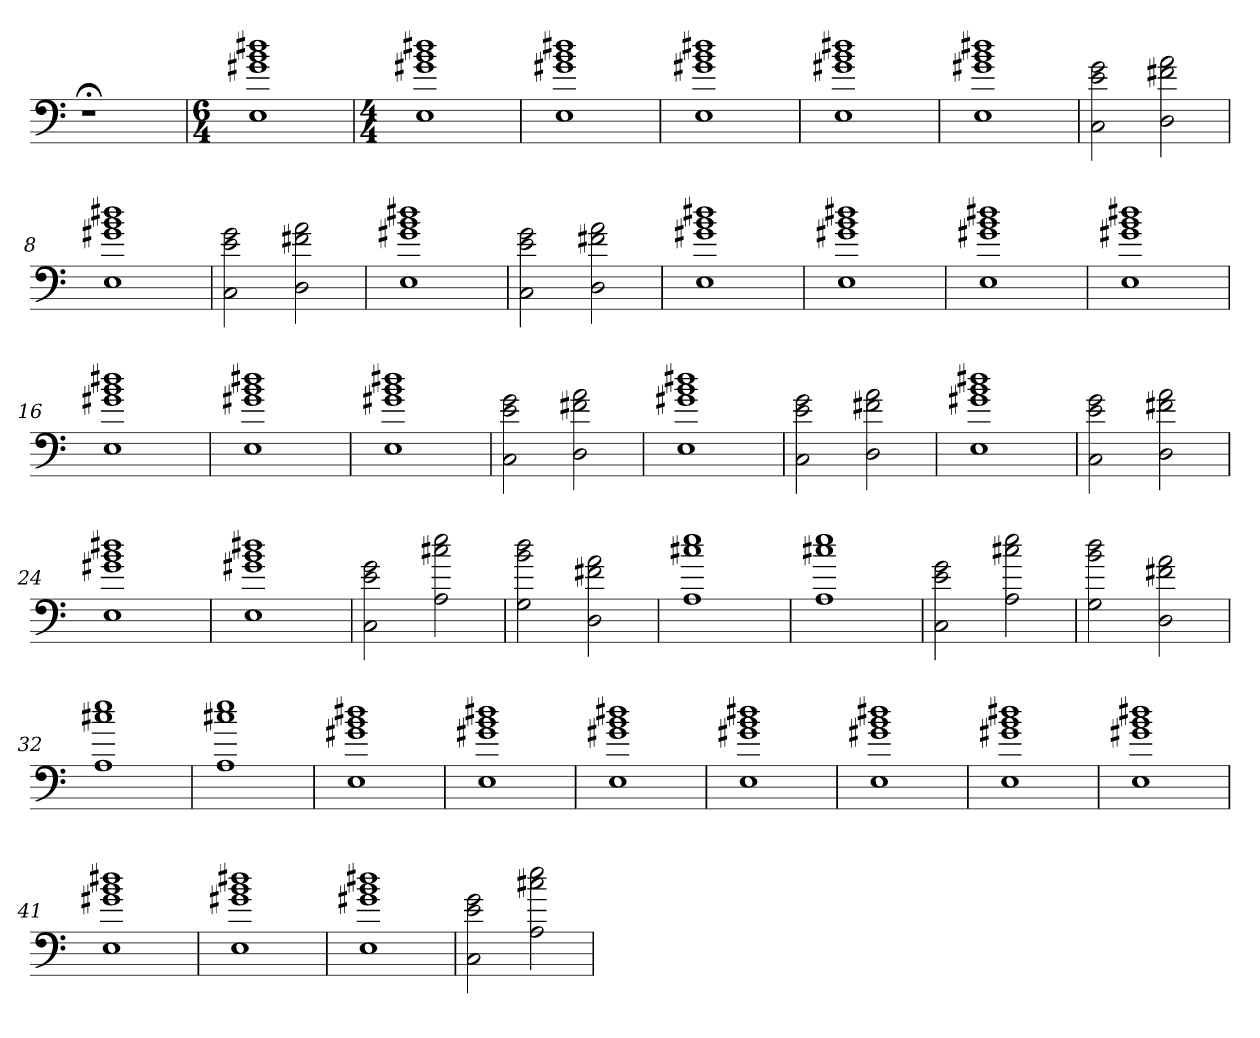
**kern
*part1
*staff1
=
1r;<
=1
*M6/4
1E 1g#X 1b 1dd#X
=2
*M4/4
1E 1g#X 1b 1dd#X
=3
1E 1g#X 1b 1dd#X
=4
1E 1g#X 1b 1dd#X
=5
1E 1g#X 1b 1dd#X
=6
1E 1g#X 1b 1dd#X
=7
2C 2e 2g
2D 2f#X 2a
=8
1E 1g#X 1b 1dd#X
=9
2C 2e 2g
2D 2f#X 2a
=10
1E 1g#X 1b 1dd#X
=11
2C 2e 2g
2D 2f#X 2a
=12
1E 1g#X 1b 1dd#X
=13
1E 1g#X 1b 1dd#X
=14
1E 1g#X 1b 1dd#X
=15
1E 1g#X 1b 1dd#X
=16
1E 1g#X 1b 1dd#X
=17
1E 1g#X 1b 1dd#X
=18
1E 1g#X 1b 1dd#X
=19
2C 2e 2g
2D 2f#X 2a
=20
1E 1g#X 1b 1dd#X
=21
2C 2e 2g
2D 2f#X 2a
=22
1E 1g#X 1b 1dd#X
=23
2C 2e 2g
2D 2f#X 2a
=24
1E 1g#X 1b 1dd#X
=25
1E 1g#X 1b 1dd#X
=26
2C 2e 2g
2A 2cc#X 2ee
=27
2G 2b 2dd
2D 2f#X 2a
=28
1A 1cc#X 1ee
=29
1A 1cc#X 1ee
=30
2C 2e 2g
2A 2cc#X 2ee
=31
2G 2b 2dd
2D 2f#X 2a
=32
1A 1cc#X 1ee
=33
1A 1cc#X 1ee
=34
1E 1g#X 1b 1dd#X
=35
1E 1g#X 1b 1dd#X
=36
1E 1g#X 1b 1dd#X
=37
1E 1g#X 1b 1dd#X
=38
1E 1g#X 1b 1dd#X
=39
1E 1g#X 1b 1dd#X
=40
1E 1g#X 1b 1dd#X
=41
1E 1g#X 1b 1dd#X
=42
1E 1g#X 1b 1dd#X
=43
1E 1g#X 1b 1dd#X
=44
2C 2e 2g
2A 2cc#X 2ee
=
*-
